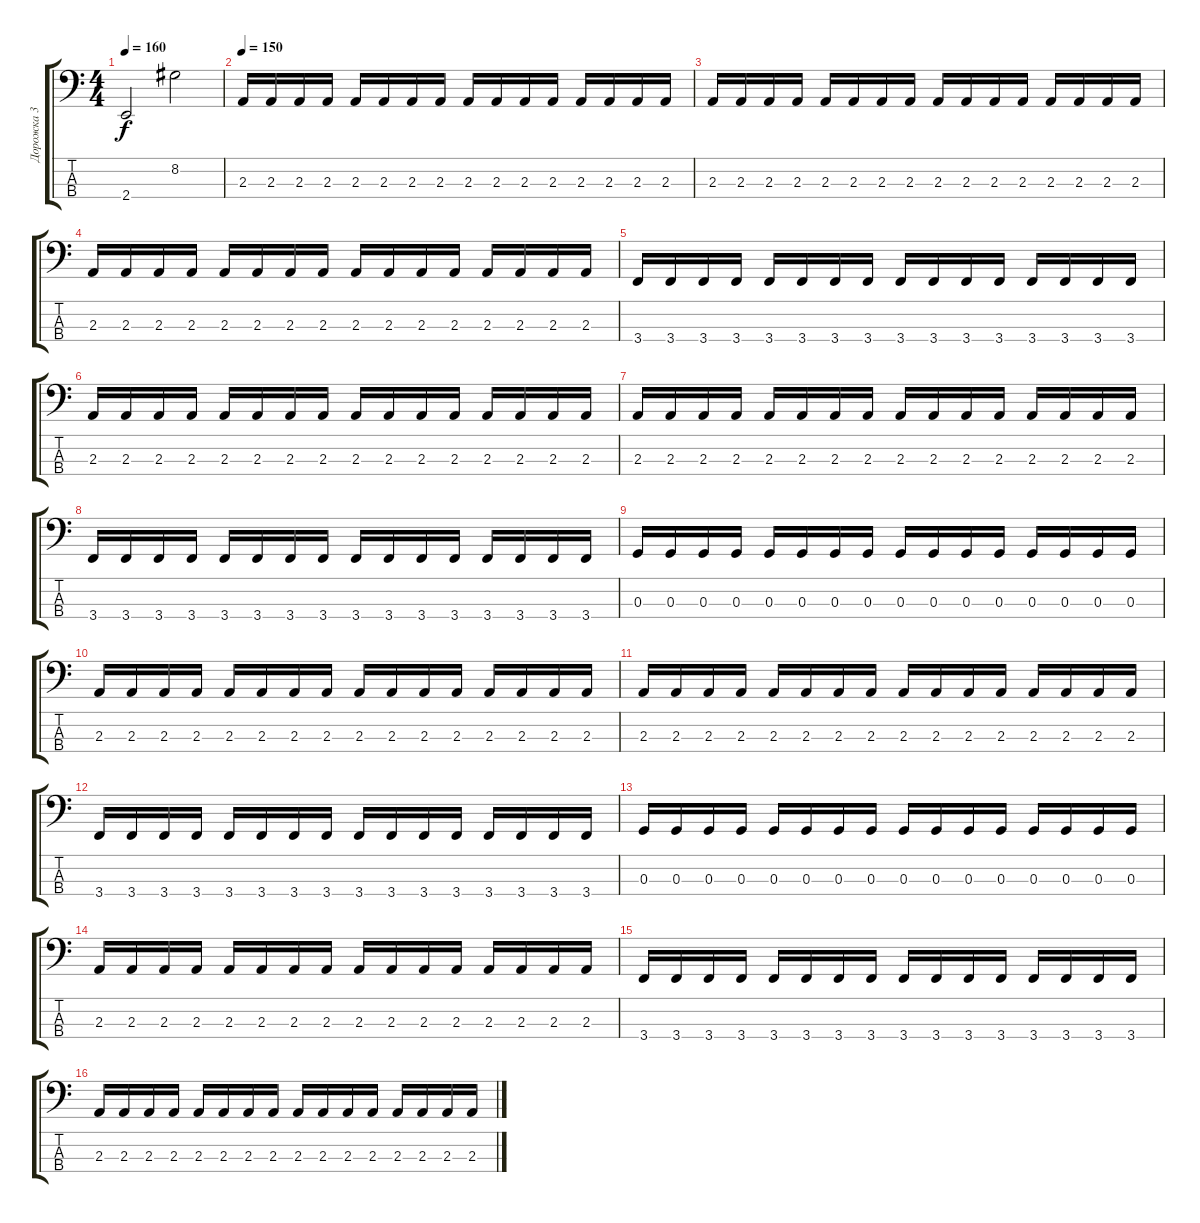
\track ("Дорожка 3" "Дорожка 3") {instrument electricbassfinger}
\staff {score tabs}
\tuning (F2 C2 G1 D1) {hide}
\ts (4 4)
\tempo 160
\clef f4
\ks c
2.4.2{dy f} 8.2.2 |
\tempo 150
2.3.16 2.3.16 2.3.16 2.3.16 2.3.16 2.3.16 2.3.16 2.3.16 2.3.16 2.3.16 2.3.16 2.3.16 2.3.16 2.3.16 2.3.16 2.3.16 |
2.3.16 2.3.16 2.3.16 2.3.16 2.3.16 2.3.16 2.3.16 2.3.16 2.3.16 2.3.16 2.3.16 2.3.16 2.3.16 2.3.16 2.3.16 2.3.16 |
2.3.16 2.3.16 2.3.16 2.3.16 2.3.16 2.3.16 2.3.16 2.3.16 2.3.16 2.3.16 2.3.16 2.3.16 2.3.16 2.3.16 2.3.16 2.3.16 |
3.4.16 3.4.16 3.4.16 3.4.16 3.4.16 3.4.16 3.4.16 3.4.16 3.4.16 3.4.16 3.4.16 3.4.16 3.4.16 3.4.16 3.4.16 3.4.16 |
2.3.16 2.3.16 2.3.16 2.3.16 2.3.16 2.3.16 2.3.16 2.3.16 2.3.16 2.3.16 2.3.16 2.3.16 2.3.16 2.3.16 2.3.16 2.3.16 |
2.3.16 2.3.16 2.3.16 2.3.16 2.3.16 2.3.16 2.3.16 2.3.16 2.3.16 2.3.16 2.3.16 2.3.16 2.3.16 2.3.16 2.3.16 2.3.16 |
3.4.16 3.4.16 3.4.16 3.4.16 3.4.16 3.4.16 3.4.16 3.4.16 3.4.16 3.4.16 3.4.16 3.4.16 3.4.16 3.4.16 3.4.16 3.4.16 |
0.3.16 0.3.16 0.3.16 0.3.16 0.3.16 0.3.16 0.3.16 0.3.16 0.3.16 0.3.16 0.3.16 0.3.16 0.3.16 0.3.16 0.3.16 0.3.16 |
2.3.16 2.3.16 2.3.16 2.3.16 2.3.16 2.3.16 2.3.16 2.3.16 2.3.16 2.3.16 2.3.16 2.3.16 2.3.16 2.3.16 2.3.16 2.3.16 |
2.3.16 2.3.16 2.3.16 2.3.16 2.3.16 2.3.16 2.3.16 2.3.16 2.3.16 2.3.16 2.3.16 2.3.16 2.3.16 2.3.16 2.3.16 2.3.16 |
3.4.16 3.4.16 3.4.16 3.4.16 3.4.16 3.4.16 3.4.16 3.4.16 3.4.16 3.4.16 3.4.16 3.4.16 3.4.16 3.4.16 3.4.16 3.4.16 |
0.3.16 0.3.16 0.3.16 0.3.16 0.3.16 0.3.16 0.3.16 0.3.16 0.3.16 0.3.16 0.3.16 0.3.16 0.3.16 0.3.16 0.3.16 0.3.16 |
2.3.16 2.3.16 2.3.16 2.3.16 2.3.16 2.3.16 2.3.16 2.3.16 2.3.16 2.3.16 2.3.16 2.3.16 2.3.16 2.3.16 2.3.16 2.3.16 |
3.4.16 3.4.16 3.4.16 3.4.16 3.4.16 3.4.16 3.4.16 3.4.16 3.4.16 3.4.16 3.4.16 3.4.16 3.4.16 3.4.16 3.4.16 3.4.16 |
2.3.16 2.3.16 2.3.16 2.3.16 2.3.16 2.3.16 2.3.16 2.3.16 2.3.16 2.3.16 2.3.16 2.3.16 2.3.16 2.3.16 2.3.16 2.3.16
